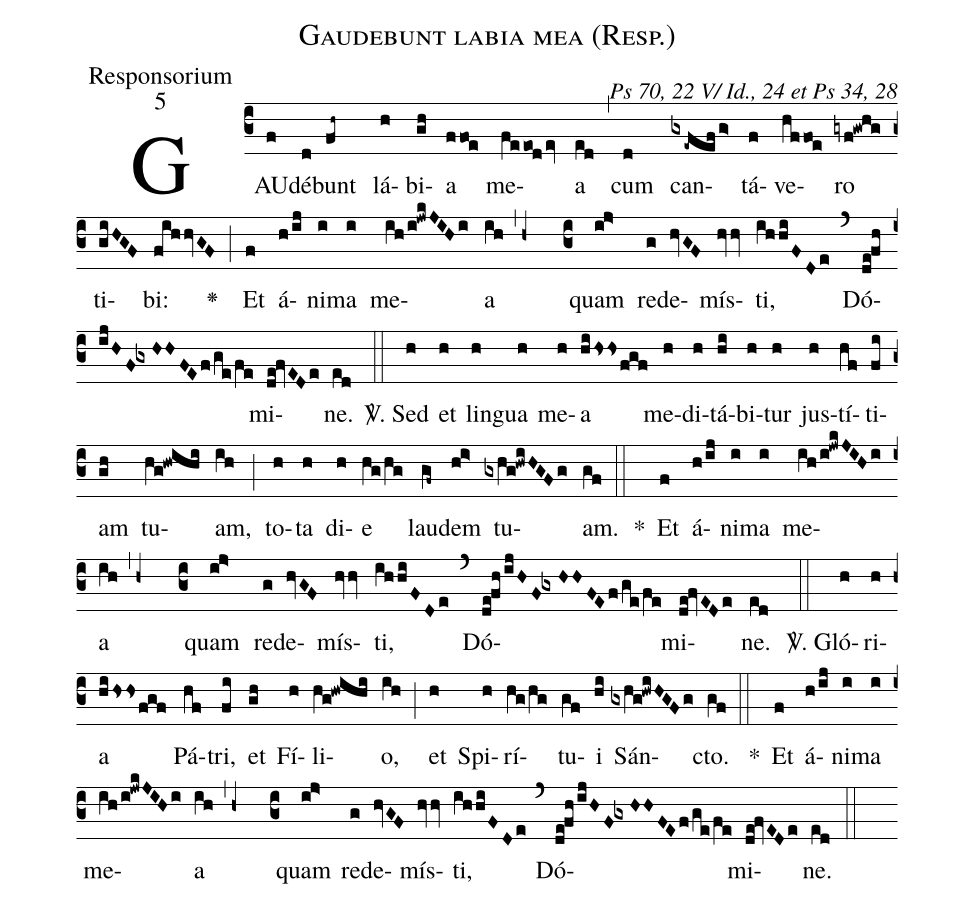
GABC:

name:Gaudebunt labia mea (Resp.);
office-part:Responsorium;
mode:5;
commentary:Ps 70, 22 V/ Id., 24 et Ps 34, 28;
%%
(c3)GAU(f)dé(d)bunt(fh~) lá(h)bi(gh)a(ffoe) me(feeod/ev)a(ed) (,) cum(d) can(gx-efef/g>)tá(f)ve(hffoe)ro(gyf!gwhg) ti(giHGF)bi:(fihhvGF) <v>\greheightstar</v>(;) Et(f) á(h/ij)ni(i)ma(i) me(ih/i!jwkJIHi)a(ih,h+) (c3) quam(ij>) red(g)e(hvGF)mís(hvhv)ti,(ihhiFDe) (`) Dó(de!fh/ijHF!gxHHFEf/ge/fe)mi(de!fvEDe)ne.(ed) (::)

<sp>V/</sp>. Sed(h) et(h) lin(h)gua(h) me(h)a(hi/hssfgf) me(h)di(h)tá(hi)bi(h)tur(h) jus(h)tí(hf)ti(fi)am(gh) tu(hg!hwihi)am,(ih) (;) to(h)ta(h) di(h)e(hg/hg) lau(gf~)dem(hi>) tu(gxhg!hwiHGFg)am.(gf) (::)
*() Et(f) á(h/ij)ni(i)ma(i) me(ih/i!jwkJIHi)a(ih,h+) (c3) quam(ij>) red(g)e(hvGF)mís(hvhv)ti,(ihhiFDe) (`) Dó(de!fh/ijHF!gxHHFEf/ge/fe)mi(de!fvEDe)ne.(ed) (::)

<sp>V/</sp>. Gló(h)ri(h)a(hi/hss/fgf) Pá(hf)tri,(fi) et(gh) Fí(h)li(hg!hwihi)o,(ih) (;) et(h) Spi(h)rí(hg/hg)tu(gf)i(hi) Sán(gxhg!hwiHGFg)cto.(gf) (::)
*() Et(f) á(h/ij)ni(i)ma(i) me(ih/i!jwkJIHi)a(ih,h+) (c3) quam(ij>) red(g)e(hvGF)mís(hvhv)ti,(ihhiFDe) (`) Dó(de!fh/ijHF!gxHHFEf/ge/fe)mi(de!fvEDe)ne.(ed) (::)
